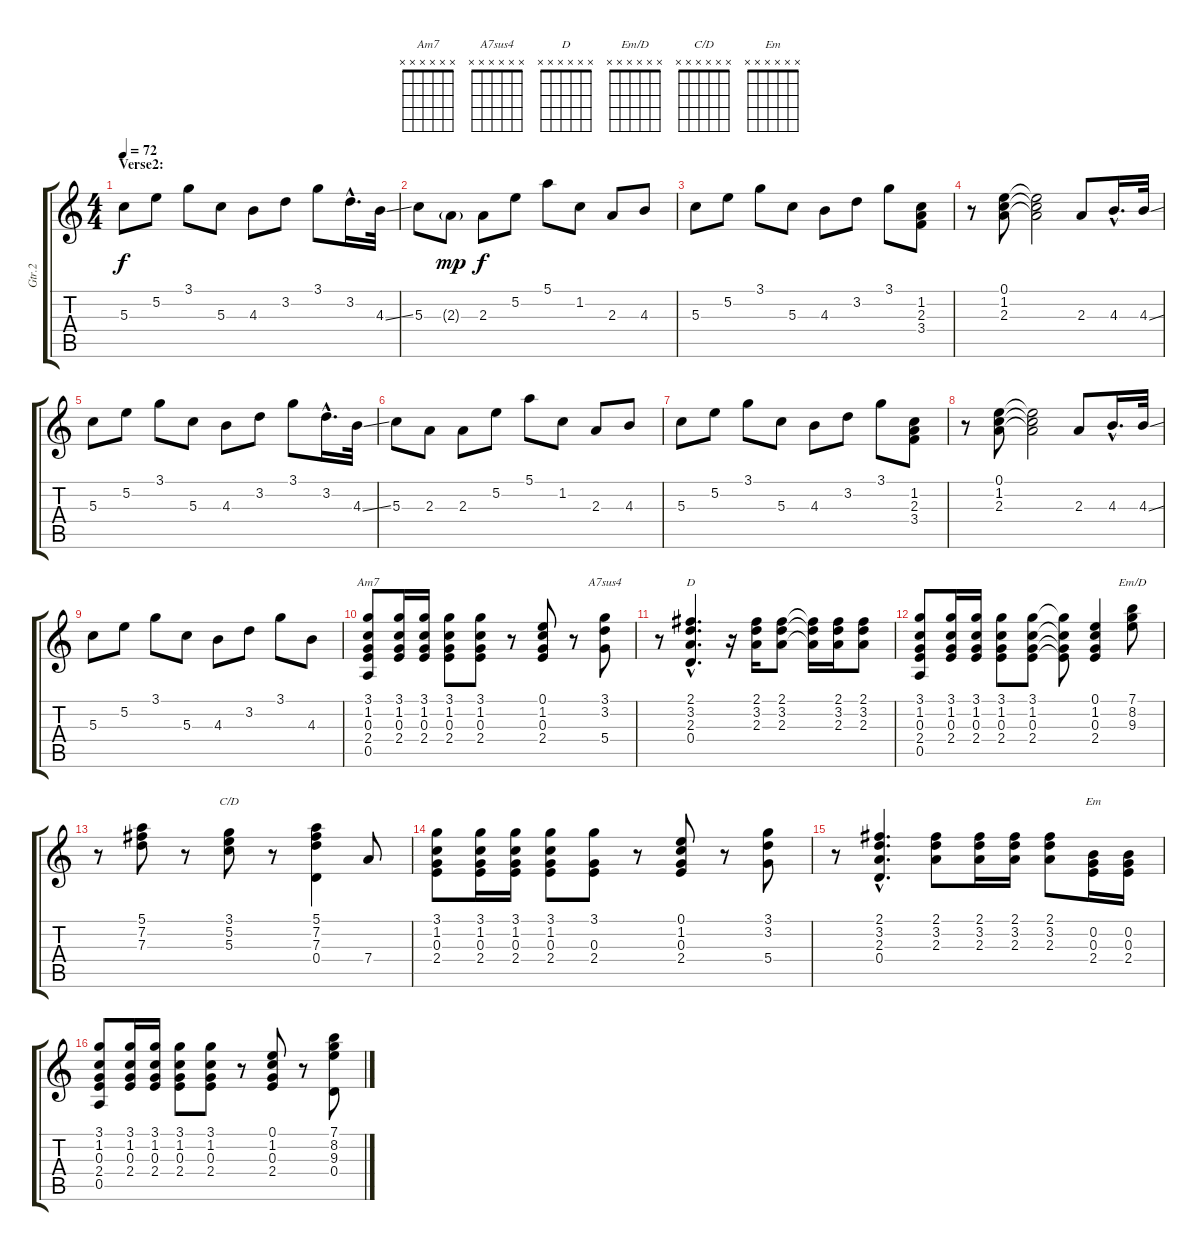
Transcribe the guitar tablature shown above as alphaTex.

\track ("Gtr.2" "Gtr.2") {instrument acousticguitarsteel}
\staff {score tabs}
\tuning (E4 B3 G3 D3 A2 E2) {hide}
\chord ("Am7" x x x x x x) {firstfret 0}
\chord ("A7sus4" x x x x x x) {firstfret 0}
\chord ("D" x x x x x x) {firstfret 0}
\chord ("Em/D" x x x x x x) {firstfret 0}
\chord ("C/D" x x x x x x) {firstfret 0}
\chord ("Em" x x x x x x) {firstfret 0}
\ts (4 4)
\section ("" "Verse2:")
\tempo 72
\clef g2
\ks c
5.3.8{dy f} 5.2.8 3.1.8 5.3.8 4.3.8 3.2.8 3.1.8 3.2{hac}.16{d} 4.3{ss}.32 |
5.3.8 2.3{g}.8{dy mp} 2.3.8{dy f} 5.2.8 5.1.8 1.2.8 2.3.8 4.3.8 |
5.3.8 5.2.8 3.1.8 5.3.8 4.3.8 3.2.8 3.1.8 (1.2 2.3 3.4).8 |
r.8 (0.1 1.2 2.3).8 (0.1{t} 1.2{t} 2.3{t}).2 2.3.8 4.3{hac}.16{d} 4.3{ss}.32 |
5.3.8 5.2.8 3.1.8 5.3.8 4.3.8 3.2.8 3.1.8 3.2{hac}.16{d} 4.3{ss}.32 |
5.3.8 2.3.8 2.3.8 5.2.8 5.1.8 1.2.8 2.3.8 4.3.8 |
5.3.8 5.2.8 3.1.8 5.3.8 4.3.8 3.2.8 3.1.8 (1.2 2.3 3.4).8 |
r.8 (0.1 1.2 2.3).8 (0.1{t} 1.2{t} 2.3{t}).2 2.3.8 4.3{hac}.16{d} 4.3{ss}.32 |
5.3.8 5.2.8 3.1.8 5.3.8 4.3.8 3.2.8 3.1.8 4.3.8 |
(3.1 1.2 0.3 2.4 0.5).8{ch "Am7"} (3.1 1.2 0.3 2.4).16 (3.1 1.2 0.3 2.4).16 (3.1 1.2 0.3 2.4).8 (3.1 1.2 0.3 2.4).8 r.8 (0.1 1.2 0.3 2.4).8 r.8 (3.1 3.2 5.4).8{ch "A7sus4"} |
r.8 (2.1{hac} 3.2{hac} 2.3{hac} 0.4{hac}).4{d ch "D"} r.16 (2.1 3.2 2.3).16 (2.1 3.2 2.3).8 (2.1{t} 3.2{t} 2.3{t}).16 (2.1 3.2 2.3).16 (2.1 3.2 2.3).8 |
(3.1 1.2 0.3 2.4 0.5).8 (3.1 1.2 0.3 2.4).16 (3.1 1.2 0.3 2.4).16 (3.1 1.2 0.3 2.4).8 (3.1 1.2 0.3 2.4).8 (3.1{t} 1.2{t} 0.3{t} 2.4{t}).8 (0.1 1.2 0.3 2.4).4 (7.1 8.2 9.3).8{ch "Em/D"} |
r.8 (5.1 7.2 7.3).8 r.8 (3.1 5.2 5.3).8{ch "C/D"} r.8 (5.1 7.2 7.3 0.4).4 7.4.8 |
(3.1 1.2 0.3 2.4).8 (3.1 1.2 0.3 2.4).16 (3.1 1.2 0.3 2.4).16 (3.1 1.2 0.3 2.4).8 (3.1 0.3 2.4).8 r.8 (0.1 1.2 0.3 2.4).8 r.8 (3.1 3.2 5.4).8 |
r.8 (2.1{hac} 3.2{hac} 2.3{hac} 0.4{hac}).4{d} (2.1 3.2 2.3).8 (2.1 3.2 2.3).16 (2.1 3.2 2.3).16 (2.1 3.2 2.3).8 (0.2 0.3 2.4).16{ch "Em"} (0.2 0.3 2.4).16 |
(3.1 1.2 0.3 2.4 0.5).8 (3.1 1.2 0.3 2.4).16 (3.1 1.2 0.3 2.4).16 (3.1 1.2 0.3 2.4).8 (3.1 1.2 0.3 2.4).8 r.8 (0.1 1.2 0.3 2.4).8 r.8 (7.1 8.2 9.3 0.4).8
